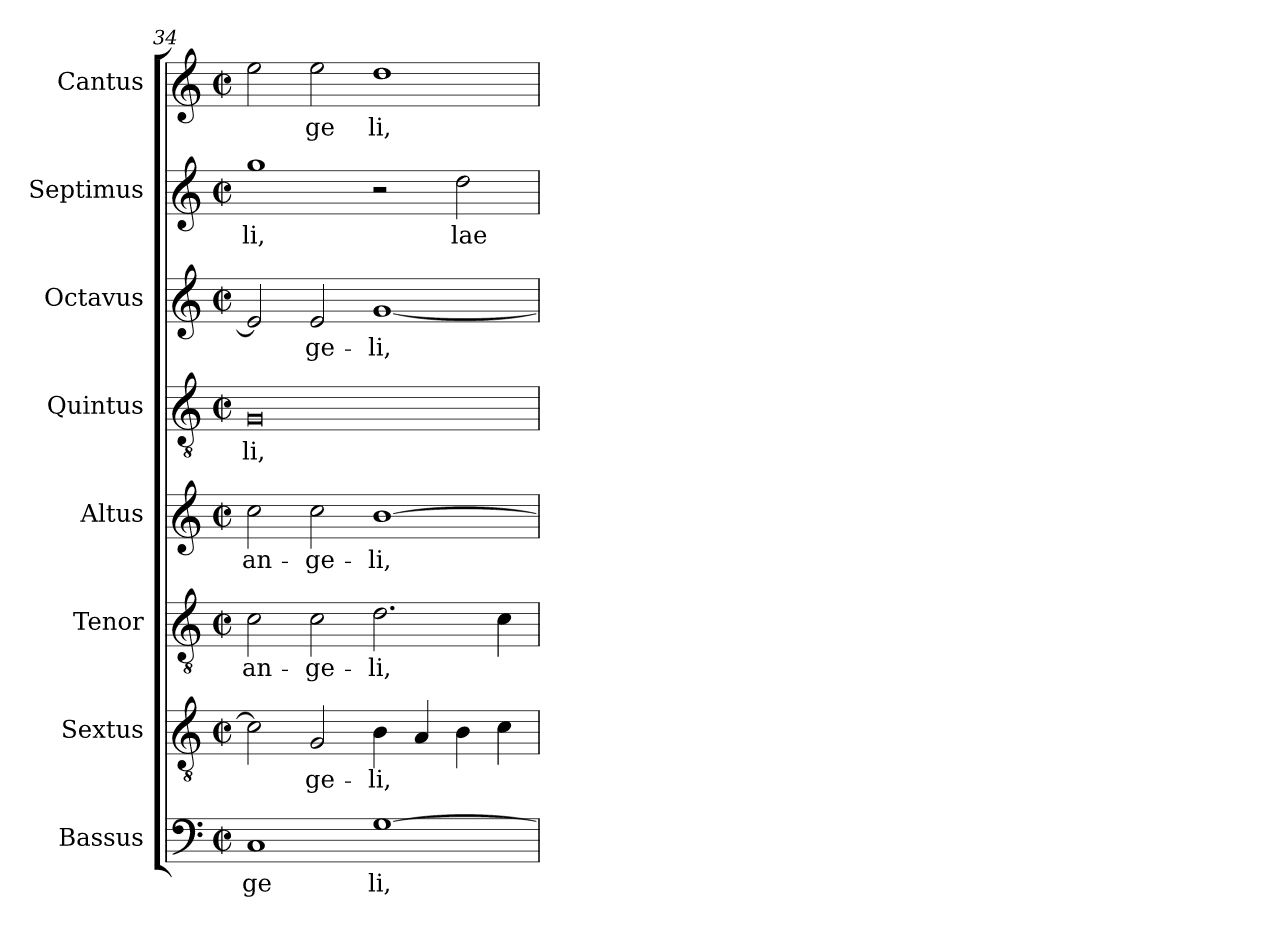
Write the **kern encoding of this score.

**kern	**text	**kern	**text	**kern	**text	**kern	**text	**kern	**text	**kern	**text	**kern	**text	**kern	**text
*part8	*part8	*part7	*part7	*part6	*part6	*part5	*part5	*part4	*part4	*part3	*part3	*part2	*part2	*part1	*part1
*staff8	*staff8	*staff7	*staff7	*staff6	*staff6	*staff5	*staff5	*staff4	*staff4	*staff3	*staff3	*staff2	*staff2	*staff1	*staff1
*I"Bassus	*	*I"Sextus	*	*I"Tenor	*	*I"Altus	*	*I"Quintus	*	*I"Octavus	*	*I"Septimus	*	*I"Cantus	*
*clefF4	*	*clefGv2	*	*clefGv2	*	*clefG2	*	*clefGv2	*	*clefG2	*	*clefG2	*	*clefG2	*
*M2/2	*	*M2/2	*	*M2/2	*	*M2/2	*	*M2/2	*	*M2/2	*	*M2/2	*	*M2/2	*
*met(c|)	*	*met(c|)	*	*met(c|)	*	*met(c|)	*	*met(c|)	*	*met(c|)	*	*met(c|)	*	*met(c|)	*
=34	=34	=34	=34	=34	=34	=34	=34	=34	=34	=34	=34	=34	=34	=34	=34
!	!LO:LY:b:cj	!	!	!	!LO:LY:b:cj	!	!LO:LY:b:cj	!	!LO:LY:b:cj	!	!	!	!LO:LY:b:cj	!	!
1C	ge	2c\]	.	2c\	an-	2cc\	an-	0G	li,	2e/]	.	1gg	-li,	2ee\	.
!	!	!	!LO:LY:b:cj	!	!LO:LY:b:cj	!	!LO:LY:b:cj	!	!	!	!LO:LY:b:cj	!	!	!	!LO:LY:b:cj
.	.	2G/	-ge-	2c\	-ge-	2cc\	-ge-	.	.	2e/	-ge-	.	.	2ee\	ge
!	!LO:LY:b:cj	!	!LO:LY:b:cj	!	!LO:LY:b:cj	!	!LO:LY:b:cj	!	!	!	!LO:LY:b:cj	!	!	!	!LO:LY:b:cj
[>1G	li,	4B\	-li,	2.d\	-li,	[>1b	-li,	.	.	[<1g	-li,	2r	.	1dd	li,
.	.	4A/	.	.	.	.	.	.	.	.	.	.	.	.	.
!	!	!	!	!	!	!	!	!	!	!	!	!	!LO:LY:b:cj	!	!
.	.	4B\	.	.	.	.	.	.	.	.	.	2dd\	lae-	.	.
.	.	4c\	.	4c\	.	.	.	.	.	.	.	.	.	.	.
=	=	=	=	=	=	=	=	=	=	=	=	=	=	=	=
*-	*-	*-	*-	*-	*-	*-	*-	*-	*-	*-	*-	*-	*-	*-	*-
